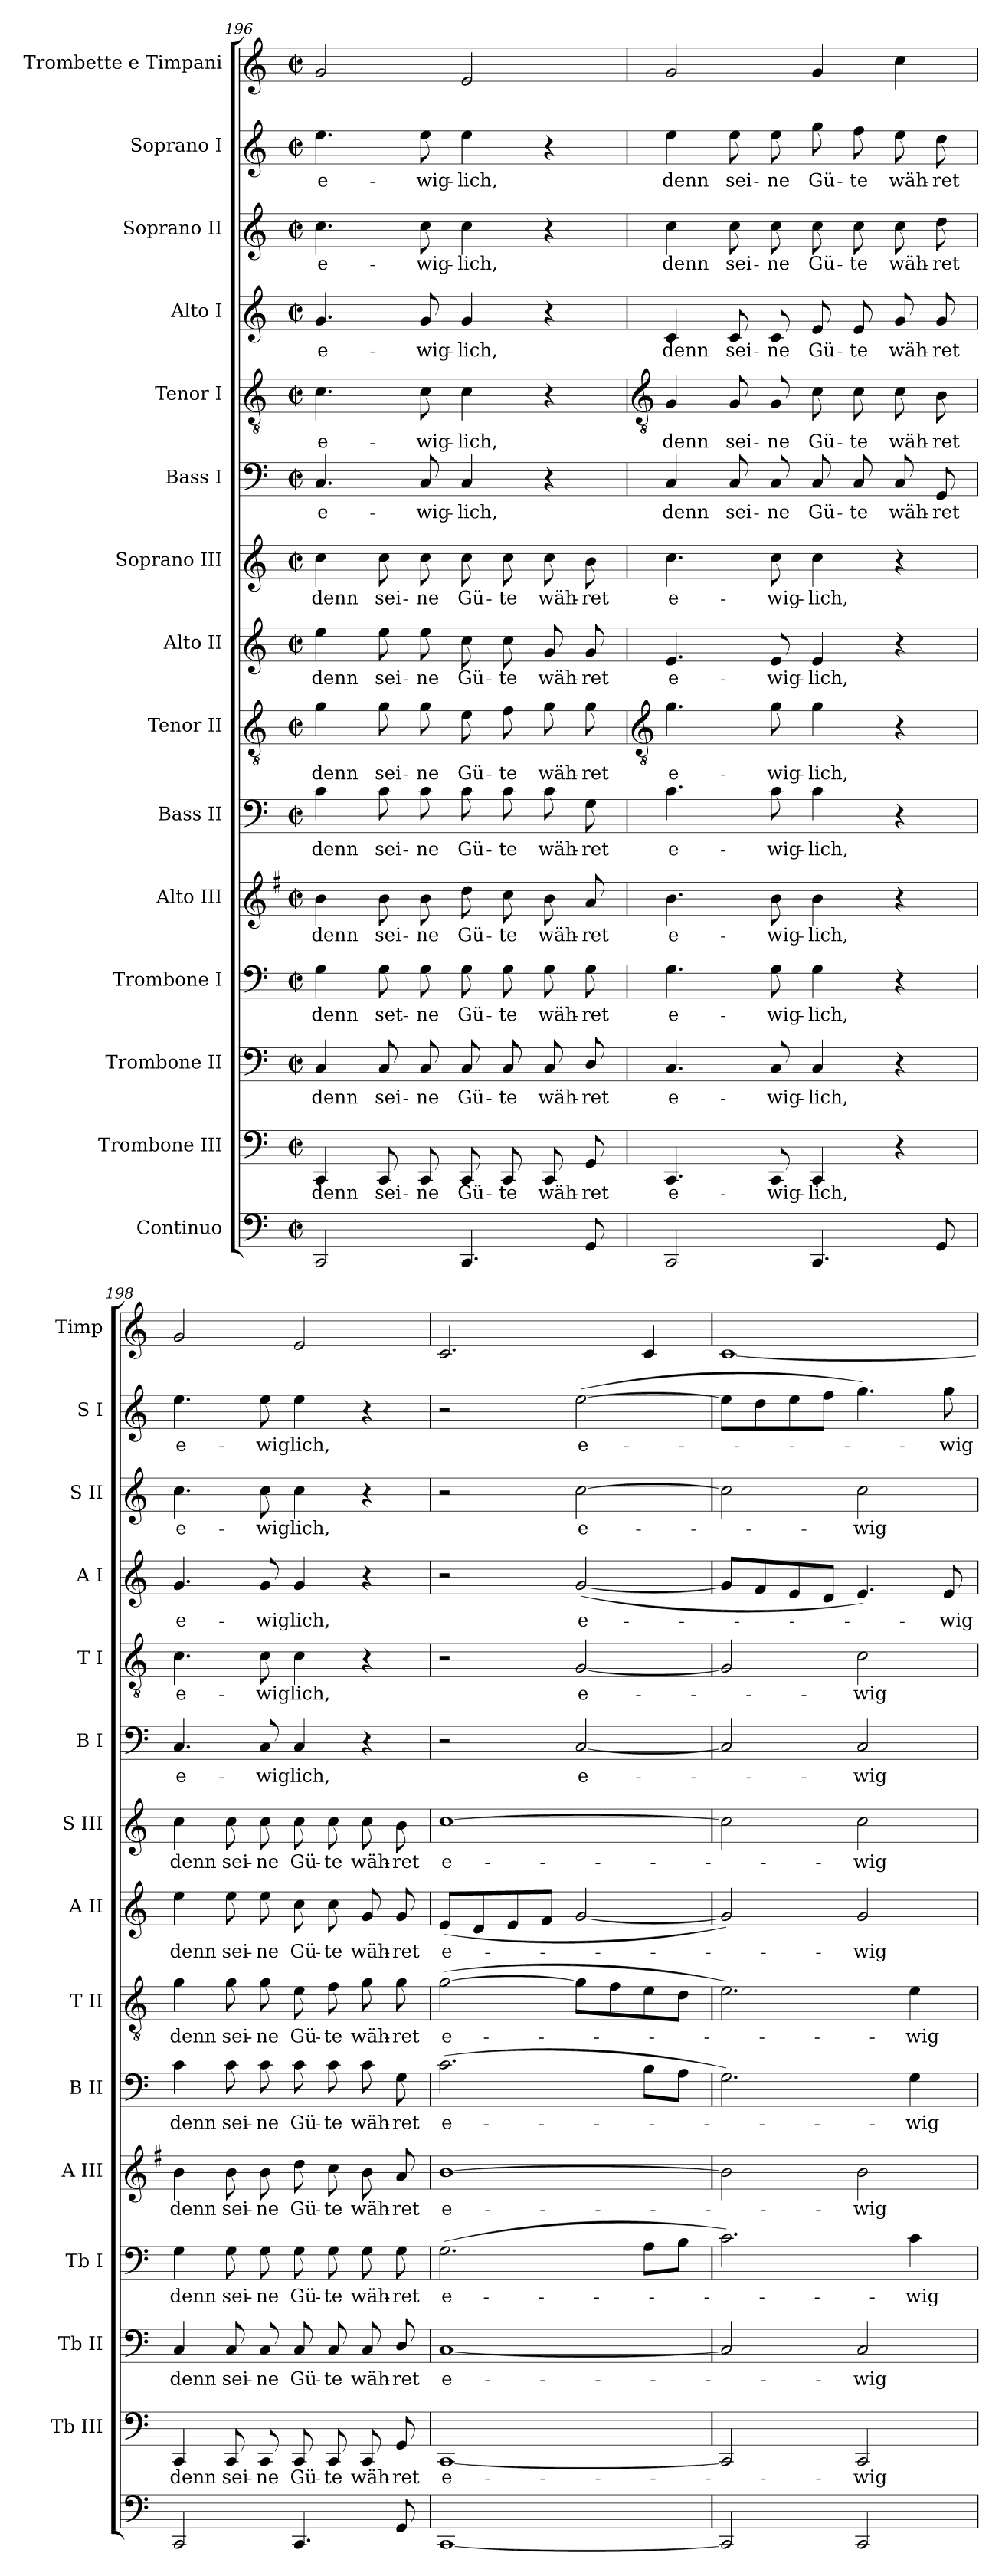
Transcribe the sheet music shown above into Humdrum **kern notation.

**kern	**kern	**text	**kern	**text	**kern	**text	**kern	**text	**kern	**text	**kern	**text	**kern	**text	**kern	**text	**kern	**text	**kern	**text	**kern	**text	**kern	**text	**kern	**text	**kern
*part15	*part14	*part14	*part13	*part13	*part12	*part12	*part11	*part11	*part10	*part10	*part9	*part9	*part8	*part8	*part7	*part7	*part6	*part6	*part5	*part5	*part4	*part4	*part3	*part3	*part2	*part2	*part1
*staff15	*staff14	*staff14	*staff13	*staff13	*staff12	*staff12	*staff11	*staff11	*staff10	*staff10	*staff9	*staff9	*staff8	*staff8	*staff7	*staff7	*staff6	*staff6	*staff5	*staff5	*staff4	*staff4	*staff3	*staff3	*staff2	*staff2	*staff1
*I"Continuo	*I"Trombone III	*	*I"Trombone II	*	*I"Trombone I	*	*I"Alto III	*	*I"Bass II	*	*I"Tenor II	*	*I"Alto II	*	*I"Soprano III	*	*I"Bass I	*	*I"Tenor I	*	*I"Alto I	*	*I"Soprano II	*	*I"Soprano I	*	*I"Trombette  e Timpani
*	*I'Tb III	*	*I'Tb II	*	*I'Tb I	*	*I'A III	*	*I'B II	*	*I'T II	*	*I'A II	*	*I'S III	*	*I'B I	*	*I'T I	*	*I'A I	*	*I'S II	*	*I'S I	*	*I'Timp
*clefF4	*clefF4	*	*clefF4	*	*clefF4	*	*clefG2	*	*clefF4	*	*clefGv2	*	*clefG2	*	*clefG2	*	*clefF4	*	*clefGv2	*	*clefG2	*	*clefG2	*	*clefG2	*	*clefG2
*	*	*	*	*	*	*	*ITrd4c7	*	*	*	*	*	*	*	*	*	*	*	*	*	*	*	*	*	*	*	*
*k[]	*k[]	*	*k[]	*	*k[]	*	*k[]	*	*k[]	*	*k[]	*	*k[]	*	*k[]	*	*k[]	*	*k[]	*	*k[]	*	*k[]	*	*k[]	*	*k[]
*C:	*C:	*	*C:	*	*C:	*	*C:	*	*C:	*	*C:	*	*C:	*	*C:	*	*C:	*	*C:	*	*C:	*	*C:	*	*C:	*	*C:
*M2/2	*M2/2	*	*M2/2	*	*M2/2	*	*M2/2	*	*M2/2	*	*M2/2	*	*M2/2	*	*M2/2	*	*M2/2	*	*M2/2	*	*M2/2	*	*M2/2	*	*M2/2	*	*M2/2
*met(c|)	*met(c|)	*	*met(c|)	*	*met(c|)	*	*met(c|)	*	*met(c|)	*	*met(c|)	*	*met(c|)	*	*met(c|)	*	*met(c|)	*	*met(c|)	*	*met(c|)	*	*met(c|)	*	*met(c|)	*	*met(c|)
=196	=196	=196	=196	=196	=196	=196	=196	=196	=196	=196	=196	=196	=196	=196	=196	=196	=196	=196	=196	=196	=196	=196	=196	=196	=196	=196	=196
!	!	!LO:LY:b	!	!LO:LY:b	!	!LO:LY:b	!	!LO:LY:b	!	!LO:LY:b	!	!LO:LY:b	!	!LO:LY:b	!	!LO:LY:b	!	!LO:LY:b	!	!LO:LY:b	!	!LO:LY:b	!	!LO:LY:b	!	!LO:LY:b	!
2CC	4CC	denn	4C	denn	4G	denn	4e	denn	4c	denn	4g	denn	4ee	denn	4cc	denn	4.C	e-	4.c	e-	4.g	e-	4.cc	e-	4.ee	e-	2g
!	!	!LO:LY:b	!	!LO:LY:b	!	!LO:LY:b	!	!LO:LY:b	!	!LO:LY:b	!	!LO:LY:b	!	!LO:LY:b	!	!LO:LY:b	!	!	!	!	!	!	!	!	!	!	!
.	8CC	sei-	8C	sei-	8G	set-	8e	sei-	8c	sei-	8g	sei-	8ee	sei-	8cc	sei-	.	.	.	.	.	.	.	.	.	.	.
!	!	!LO:LY:b	!	!LO:LY:b	!	!LO:LY:b	!	!LO:LY:b	!	!LO:LY:b	!	!LO:LY:b	!	!LO:LY:b	!	!LO:LY:b	!	!LO:LY:b	!	!LO:LY:b	!	!LO:LY:b	!	!LO:LY:b	!	!LO:LY:b	!
.	8CC	-ne	8C	-ne	8G	-ne	8e	-ne	8c	-ne	8g	-ne	8ee	-ne	8cc	-ne	8C	-wig-	8c	-wig-	8g	-wig-	8cc	-wig-	8ee	-wig-	.
!	!	!LO:LY:b	!	!LO:LY:b	!	!LO:LY:b	!	!LO:LY:b	!	!LO:LY:b	!	!LO:LY:b	!	!LO:LY:b	!	!LO:LY:b	!	!LO:LY:b	!	!LO:LY:b	!	!LO:LY:b	!	!LO:LY:b	!	!LO:LY:b	!
4.CC	8CC	Gü-	8C	Gü-	8G	Gü-	8g	Gü-	8c	Gü-	8e	Gü-	8cc	Gü-	8cc	Gü-	4C	-lich,	4c	-lich,	4g	-lich,	4cc	-lich,	4ee	-lich,	2e
!	!	!LO:LY:b	!	!LO:LY:b	!	!LO:LY:b	!	!LO:LY:b	!	!LO:LY:b	!	!LO:LY:b	!	!LO:LY:b	!	!LO:LY:b	!	!	!	!	!	!	!	!	!	!	!
.	8CC	-te	8C	-te	8G	-te	8f	-te	8c	-te	8f	-te	8cc	-te	8cc	-te	.	.	.	.	.	.	.	.	.	.	.
!	!	!LO:LY:b	!	!LO:LY:b	!	!LO:LY:b	!	!LO:LY:b	!	!LO:LY:b	!	!LO:LY:b	!	!LO:LY:b	!	!LO:LY:b	!	!	!	!	!	!	!	!	!	!	!
.	8CC	wäh-	8C	wäh-	8G	wäh-	8e	wäh-	8c	wäh-	8g	wäh-	8g	wäh-	8cc	wäh-	4r	.	4r	.	4r	.	4r	.	4r	.	.
!	!	!LO:LY:b	!	!LO:LY:b	!	!LO:LY:b	!	!LO:LY:b	!	!LO:LY:b	!	!LO:LY:b	!	!LO:LY:b	!	!LO:LY:b	!	!	!	!	!	!	!	!	!	!	!
8GG	8GG	-ret	8D/	-ret	8G	-ret	8d	-ret	8G	-ret	8g	-ret	8g	-ret	8b	-ret	.	.	.	.	.	.	.	.	.	.	.
!!LO:LB:g=z
=197	=197	=197	=197	=197	=197	=197	=197	=197	=197	=197	=197	=197	=197	=197	=197	=197	=197	=197	=197	=197	=197	=197	=197	=197	=197	=197	=197
*	*	*	*	*	*	*	*	*	*	*	*clefGv2	*	*	*	*	*	*	*	*clefGv2	*	*	*	*	*	*	*	*
!	!	!LO:LY:b	!	!LO:LY:b	!	!LO:LY:b	!	!LO:LY:b	!	!LO:LY:b	!	!LO:LY:b	!	!LO:LY:b	!	!LO:LY:b	!	!LO:LY:b	!	!LO:LY:b	!	!LO:LY:b	!	!LO:LY:b	!	!LO:LY:b	!
2CC	4.CC	e-	4.C	e-	4.G	e-	4.e	e-	4.c	e-	4.g	e-	4.e	e-	4.cc	e-	4C	denn	4G	denn	4c	denn	4cc	denn	4ee	denn	2g
!	!	!	!	!	!	!	!	!	!	!	!	!	!	!	!	!	!	!LO:LY:b	!	!LO:LY:b	!	!LO:LY:b	!	!LO:LY:b	!	!LO:LY:b	!
.	.	.	.	.	.	.	.	.	.	.	.	.	.	.	.	.	8C	sei-	8G	sei-	8c	sei-	8cc	sei-	8ee	sei-	.
!	!	!LO:LY:b	!	!LO:LY:b	!	!LO:LY:b	!	!LO:LY:b	!	!LO:LY:b	!	!LO:LY:b	!	!LO:LY:b	!	!LO:LY:b	!	!LO:LY:b	!	!LO:LY:b	!	!LO:LY:b	!	!LO:LY:b	!	!LO:LY:b	!
.	8CC	-wig-	8C	-wig-	8G	-wig-	8e	-wig-	8c	-wig-	8g	-wig-	8e	-wig-	8cc	-wig-	8C	-ne	8G	-ne	8c	-ne	8cc	-ne	8ee	-ne	.
!	!	!LO:LY:b	!	!LO:LY:b	!	!LO:LY:b	!	!LO:LY:b	!	!LO:LY:b	!	!LO:LY:b	!	!LO:LY:b	!	!LO:LY:b	!	!LO:LY:b	!	!LO:LY:b	!	!LO:LY:b	!	!LO:LY:b	!	!LO:LY:b	!
4.CC	4CC	-lich,	4C	-lich,	4G	-lich,	4e	-lich,	4c	-lich,	4g	-lich,	4e	-lich,	4cc	-lich,	8C	Gü-	8c	Gü-	8e	Gü-	8cc	Gü-	8gg	Gü-	4g
!	!	!	!	!	!	!	!	!	!	!	!	!	!	!	!	!	!	!LO:LY:b	!	!LO:LY:b	!	!LO:LY:b	!	!LO:LY:b	!	!LO:LY:b	!
.	.	.	.	.	.	.	.	.	.	.	.	.	.	.	.	.	8C	-te	8c	-te	8e	-te	8cc	-te	8ff	-te	.
!	!	!	!	!	!	!	!	!	!	!	!	!	!	!	!	!	!	!LO:LY:b	!	!LO:LY:b	!	!LO:LY:b	!	!LO:LY:b	!	!LO:LY:b	!
.	4r	.	4r	.	4r	.	4r	.	4r	.	4r	.	4r	.	4r	.	8C	wäh-	8c	wäh-	8g	wäh-	8cc	wäh-	8ee	wäh-	4cc
!	!	!	!	!	!	!	!	!	!	!	!	!	!	!	!	!	!	!LO:LY:b	!	!LO:LY:b	!	!LO:LY:b	!	!LO:LY:b	!	!LO:LY:b	!
8GG	.	.	.	.	.	.	.	.	.	.	.	.	.	.	.	.	8GG	-ret	8B	-ret	8g	-ret	8dd	-ret	8dd	-ret	.
=198	=198	=198	=198	=198	=198	=198	=198	=198	=198	=198	=198	=198	=198	=198	=198	=198	=198	=198	=198	=198	=198	=198	=198	=198	=198	=198	=198
!	!	!LO:LY:b	!	!LO:LY:b	!	!LO:LY:b	!	!LO:LY:b	!	!LO:LY:b	!	!LO:LY:b	!	!LO:LY:b	!	!LO:LY:b	!	!LO:LY:b	!	!LO:LY:b	!	!LO:LY:b	!	!LO:LY:b	!	!LO:LY:b	!
2CC	4CC	denn	4C	denn	4G	denn	4e	denn	4c\	denn	4g\	denn	4ee\	denn	4cc\	denn	4.C	e-	4.c\	e-	4.g	e-	4.cc\	e-	4.ee\	e-	2g
!	!	!LO:LY:b	!	!LO:LY:b	!	!LO:LY:b	!	!LO:LY:b	!	!LO:LY:b	!	!LO:LY:b	!	!LO:LY:b	!	!LO:LY:b	!	!	!	!	!	!	!	!	!	!	!
.	8CC	sei-	8C	sei-	8G	sei-	8e	sei-	8c\	sei-	8g\	sei-	8ee\	sei-	8cc\	sei-	.	.	.	.	.	.	.	.	.	.	.
!	!	!LO:LY:b	!	!LO:LY:b	!	!LO:LY:b	!	!LO:LY:b	!	!LO:LY:b	!	!LO:LY:b	!	!LO:LY:b	!	!LO:LY:b	!	!LO:LY:b	!	!LO:LY:b	!	!LO:LY:b	!	!LO:LY:b	!	!LO:LY:b	!
.	8CC	-ne	8C	-ne	8G	-ne	8e	-ne	8c\	-ne	8g\	-ne	8ee\	-ne	8cc\	-ne	8C	-wig	8c\	-wig	8g	-wig	8cc\	-wig	8ee\	-wig	.
!	!	!LO:LY:b	!	!LO:LY:b	!	!LO:LY:b	!	!LO:LY:b	!	!LO:LY:b	!	!LO:LY:b	!	!LO:LY:b	!	!LO:LY:b	!	!LO:LY:b	!	!LO:LY:b	!	!LO:LY:b	!	!LO:LY:b	!	!LO:LY:b	!
4.CC	8CC	Gü-	8C	Gü-	8G	Gü-	8g	Gü-	8c\	Gü-	8e\	Gü-	8cc\	Gü-	8cc\	Gü-	4C	lich,	4c\	lich,	4g	lich,	4cc\	lich,	4ee\	lich,	2e
!	!	!LO:LY:b	!	!LO:LY:b	!	!LO:LY:b	!	!LO:LY:b	!	!LO:LY:b	!	!LO:LY:b	!	!LO:LY:b	!	!LO:LY:b	!	!	!	!	!	!	!	!	!	!	!
.	8CC	-te	8C	-te	8G	-te	8f	-te	8c\	-te	8f\	-te	8cc\	-te	8cc\	-te	.	.	.	.	.	.	.	.	.	.	.
!	!	!LO:LY:b	!	!LO:LY:b	!	!LO:LY:b	!	!LO:LY:b	!	!LO:LY:b	!	!LO:LY:b	!	!LO:LY:b	!	!LO:LY:b	!	!	!	!	!	!	!	!	!	!	!
.	8CC	wäh-	8C	wäh-	8G	wäh-	8e	wäh-	8c\	wäh-	8g\	wäh-	8g	wäh-	8cc\	wäh-	4r	.	4r	.	4r	.	4r	.	4r	.	.
!	!	!LO:LY:b	!	!LO:LY:b	!	!LO:LY:b	!	!LO:LY:b	!	!LO:LY:b	!	!LO:LY:b	!	!LO:LY:b	!	!LO:LY:b	!	!	!	!	!	!	!	!	!	!	!
8GG	8GG	-ret	8D/	-ret	8G	-ret	8d	-ret	8G	-ret	8g\	-ret	8g	-ret	8b\	-ret	.	.	.	.	.	.	.	.	.	.	.
=199	=199	=199	=199	=199	=199	=199	=199	=199	=199	=199	=199	=199	=199	=199	=199	=199	=199	=199	=199	=199	=199	=199	=199	=199	=199	=199	=199
!	!	!LO:LY:b	!	!LO:LY:b	!	!LO:LY:b	!	!LO:LY:b	!	!LO:LY:b	!	!LO:LY:b	!	!LO:LY:b	!	!LO:LY:b	!	!	!	!	!	!	!	!	!	!	!
[1CC	[1CC	e-	[1C	e-	(>2.G	e-	[1e	e-	(>2.c\	e-	(>[2g\	e-	(<8eL	e-	[1cc	e-	2r	.	2r	.	2r	.	2r	.	2r	.	2.c
.	.	.	.	.	.	.	.	.	.	.	.	.	8d	.	.	.	.	.	.	.	.	.	.	.	.	.	.
.	.	.	.	.	.	.	.	.	.	.	.	.	8e	.	.	.	.	.	.	.	.	.	.	.	.	.	.
.	.	.	.	.	.	.	.	.	.	.	.	.	8fJ	.	.	.	.	.	.	.	.	.	.	.	.	.	.
!	!	!	!	!	!	!	!	!	!	!	!	!	!	!	!	!	!	!LO:LY:b	!	!LO:LY:b	!	!LO:LY:b	!	!LO:LY:b	!	!LO:LY:b	!
.	.	.	.	.	.	.	.	.	.	.	8g\L]	.	[2g	.	.	.	[2C	e-	[2G	e-	(<[2g	e-	[2cc\	e-	(>[2ee\	e-	.
.	.	.	.	.	.	.	.	.	.	.	8f\	.	.	.	.	.	.	.	.	.	.	.	.	.	.	.	.
.	.	.	.	.	8A\L	.	.	.	8BL	.	8e\	.	.	.	.	.	.	.	.	.	.	.	.	.	.	.	4c
.	.	.	.	.	8B\J	.	.	.	8AJ	.	8d\J	.	.	.	.	.	.	.	.	.	.	.	.	.	.	.	.
=200	=200	=200	=200	=200	=200	=200	=200	=200	=200	=200	=200	=200	=200	=200	=200	=200	=200	=200	=200	=200	=200	=200	=200	=200	=200	=200	=200
2CC]	2CC]	.	2C]	.	2.c\)	.	2e]	.	2.G)	.	2.e\)	.	2g])	.	2cc\]	.	2C]	.	2G]	.	8gL]	.	2cc\]	.	8ee\L]	.	[1c
.	.	.	.	.	.	.	.	.	.	.	.	.	.	.	.	.	.	.	.	.	8f	.	.	.	8dd\	.	.
.	.	.	.	.	.	.	.	.	.	.	.	.	.	.	.	.	.	.	.	.	8e	.	.	.	8ee\	.	.
.	.	.	.	.	.	.	.	.	.	.	.	.	.	.	.	.	.	.	.	.	8dJ	.	.	.	8ff\J	.	.
!	!	!LO:LY:b	!	!LO:LY:b	!	!	!	!LO:LY:b	!	!	!	!	!	!LO:LY:b	!	!LO:LY:b	!	!LO:LY:b	!	!LO:LY:b	!	!	!	!LO:LY:b	!	!	!
2CC	2CC	wig-	2C	wig-	.	.	2e	wig-	.	.	.	.	2g	wig-	2cc\	wig-	2C	wig-	2c\	wig-	4.e)	.	2cc\	wig-	4.gg\)	.	.
!	!	!	!	!	!	!LO:LY:b	!	!	!	!LO:LY:b	!	!LO:LY:b	!	!	!	!	!	!	!	!	!	!	!	!	!	!	!
.	.	.	.	.	4c\	wig-	.	.	4G	wig-	4e\	wig-	.	.	.	.	.	.	.	.	.	.	.	.	.	.	.
!	!	!	!	!	!	!	!	!	!	!	!	!	!	!	!	!	!	!	!	!	!	!LO:LY:b	!	!	!	!LO:LY:b	!
.	.	.	.	.	.	.	.	.	.	.	.	.	.	.	.	.	.	.	.	.	8e	wig-	.	.	8gg\	wig-	.
=	=	=	=	=	=	=	=	=	=	=	=	=	=	=	=	=	=	=	=	=	=	=	=	=	=	=	=
*-	*-	*-	*-	*-	*-	*-	*-	*-	*-	*-	*-	*-	*-	*-	*-	*-	*-	*-	*-	*-	*-	*-	*-	*-	*-	*-	*-
